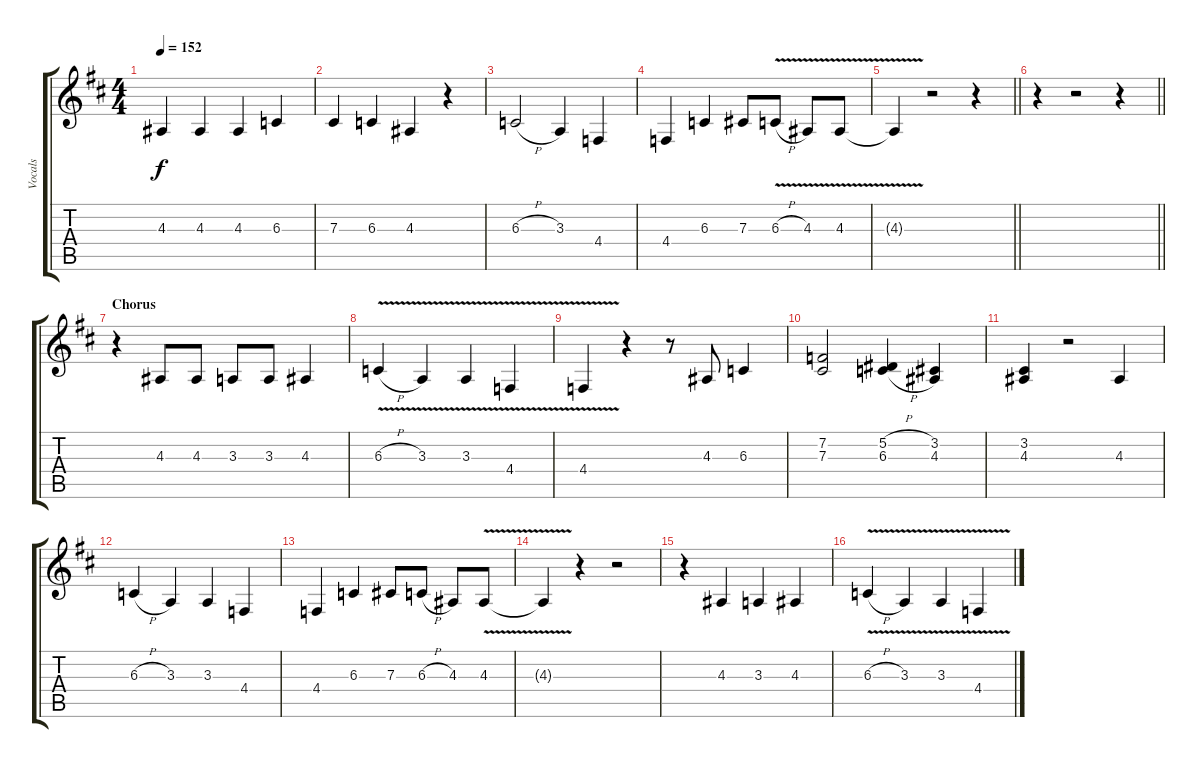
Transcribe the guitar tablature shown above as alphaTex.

\track ("Vocals" "Vocals") {instrument trumpet}
\staff {score tabs}
\tuning (Eb4 Bb3 Gb3 Db3 Ab2 Eb2) {hide}
\ts (4 4)
\tempo 152
\clef g2
\ks d
4.3.4{dy f} 4.3.4 4.3.4 6.3.4 |
7.3.4 6.3.4 4.3.4 r.4 |
6.3{h}.2 3.3.4 4.4.4 |
4.4.4 6.3.4 7.3.8 6.3{v h}.8 4.3{v}.8 4.3{v}.8 |
\barLineRight lightlight
4.3{t}.4 r.2 r.4 |
\barLineRight lightlight
r.4 r.2 r.4 |
\section ("" "Chorus")
r.4 4.3.8 4.3.8 3.3.8 3.3.8 4.3.4 |
6.3{v h}.4 3.3{v}.4 3.3{v}.4 4.4{v}.4 |
4.4{v}.4 r.4 r.8 4.3.8 6.3.4 |
(7.2 7.3).2 (5.2{h} 6.3{h}).4 (3.2 4.3).4 |
(3.2 4.3).4 r.2 4.3.4 |
6.3{h}.4 3.3.4 3.3.4 4.4.4 |
4.4.4 6.3.4 7.3.8 6.3{h}.8 4.3.8 4.3{v}.8 |
4.3{t}.4 r.4 r.2 |
r.4 4.3.4 3.3.4 4.3.4 |
6.3{v h}.4 3.3{v}.4 3.3{v}.4 4.4{v}.4
